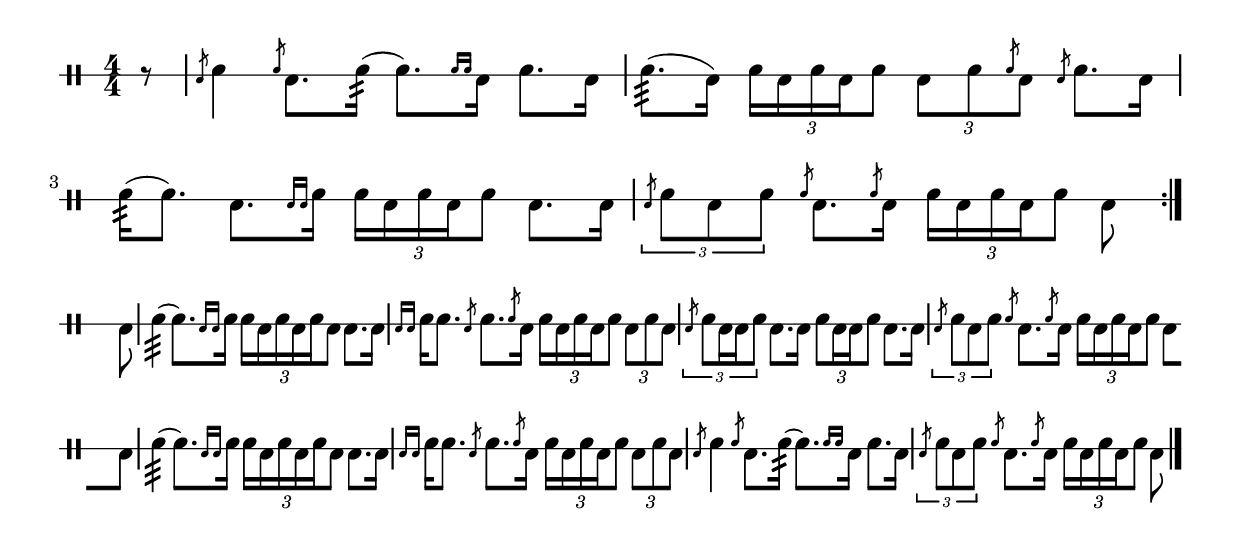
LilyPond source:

\version "2.18.2"

\include "lilydrum.ly"

\score {
    \drums {
        \time 4/4

		\repeat volta 2 {
			\partial 8 r8
			\flamd d4		\flamg g8.[ d16:64(]		d8.[) \dragg g16]		d8.[ g16] |
			d8.:64[( g16])		\tuplet 3/2 { d16[ g d g d8]}		\tuplet 3/2 { g8[ d8 \flamg g8] }		\flamd d8.[ g16] |

			d16:64[( d8.])		g8.[ \dragd d16]		\tuplet 3/2 { d16[ g d g d8] }		g8.[ g16] |
			\tuplet 3/2 { \flamd d8[ g d] }		\flamg g8.[ \flamg g16]		\tuplet 3/2 { d16[ g d g d8] } g8
		}
		\break
			\partial 8 g8 |
			d4:32(		d8.[) \dragd d16]		\tuplet 3/2 { d16[ g d g d g8] }		g8.[ g16] |
			\dragd d16[ d8.]		\flamd d8.[ \flamg g16]		\tuplet 3/2 { d16[ g d g d8] }		\tuplet 3/2 { g8[ d g] } |

			\tuplet 3/2 { \flamd d8[ g16 g16 d8] }		g8.[ g16]		\tuplet 3/2 { d8[ g16 g16 d8] }		g8.[ g16] |
			\tuplet 3/2 { \flamd d8[ g d] }		\flamg g8.[ \flamg g16]		\tuplet 3/2 { d16[ g d g d8] } g8 |
		\break
			\partial 8 g8 |
			d4:32(		d8.[) \dragd d16]		\tuplet 3/2 { d16[ g d g d g8] }		g8.[ g16] |
			\dragd d16[ d8.]		\flamd d8.[ \flamg g16]		\tuplet 3/2 { d16[ g d g d8] }		\tuplet 3/2 { g8[ d g] } |

			\flamd d4		\flamg g8.[ d16:64](		d8.[) \dragg g16]		d8.[ g16] |
			\tuplet 3/2 { \flamd d8[ g d] }		\flamg g8.[ \flamg g16]		\tuplet 3/2 { d16[ g d g d8] } g8 |

		\bar "|."
    }% End of drums %

	\header {
		title = "Molly Connell"
		meter = "Strathspey"
		composer = ""
		instrument = "Side"
	}
}